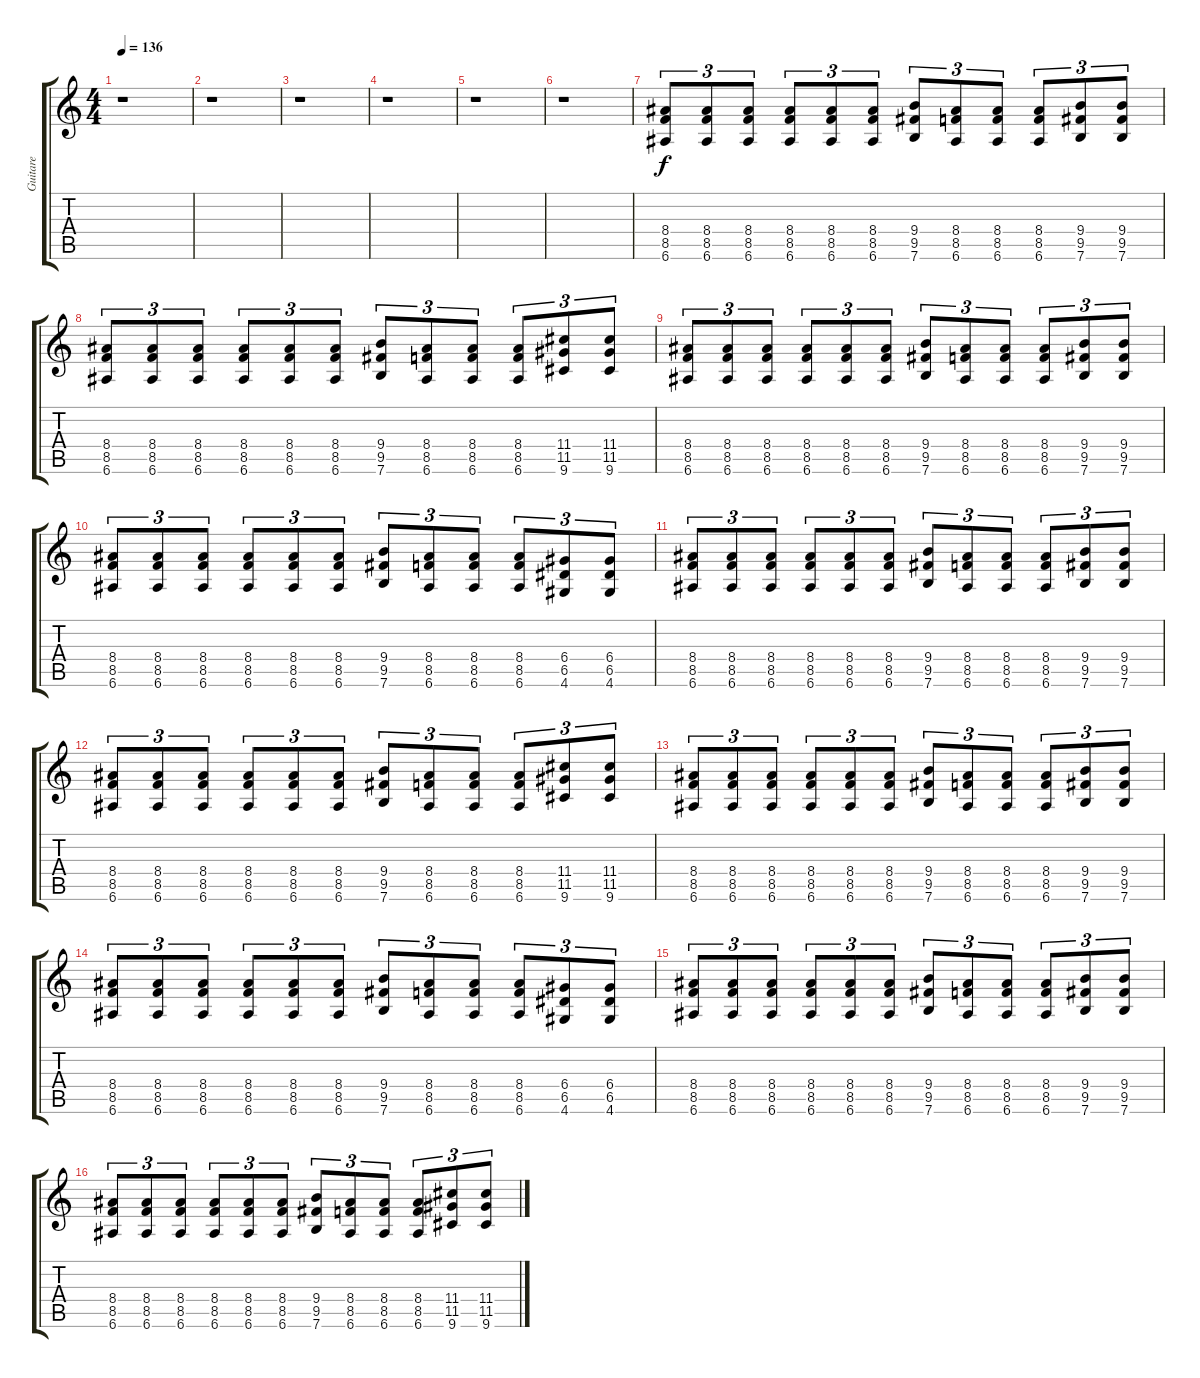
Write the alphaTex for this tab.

\track ("Guitare" "Guitare") {instrument distortionguitar}
\staff {score tabs}
\tuning (E4 B3 G3 D3 A2 E2) {hide}
\ts (4 4)
\tempo 136
\clef g2
\ks c
r.1{dy f} |
r.1 |
r.1 |
r.1 |
r.1 |
r.1 |
(8.4 8.5 6.6).8{tu (3 2)} (8.4 8.5 6.6).8{tu (3 2)} (8.4 8.5 6.6).8{tu (3 2)} (8.4 8.5 6.6).8{tu (3 2)} (8.4 8.5 6.6).8{tu (3 2)} (8.4 8.5 6.6).8{tu (3 2)} (9.4 9.5 7.6).8{tu (3 2)} (8.4 8.5 6.6).8{tu (3 2)} (8.4 8.5 6.6).8{tu (3 2)} (8.4 8.5 6.6).8{tu (3 2)} (9.4 9.5 7.6).8{tu (3 2)} (9.4 9.5 7.6).8{tu (3 2)} |
(8.4 8.5 6.6).8{tu (3 2)} (8.4 8.5 6.6).8{tu (3 2)} (8.4 8.5 6.6).8{tu (3 2)} (8.4 8.5 6.6).8{tu (3 2)} (8.4 8.5 6.6).8{tu (3 2)} (8.4 8.5 6.6).8{tu (3 2)} (9.4 9.5 7.6).8{tu (3 2)} (8.4 8.5 6.6).8{tu (3 2)} (8.4 8.5 6.6).8{tu (3 2)} (8.4 8.5 6.6).8{tu (3 2)} (11.4 11.5 9.6).8{tu (3 2)} (11.4 11.5 9.6).8{tu (3 2)} |
(8.4 8.5 6.6).8{tu (3 2)} (8.4 8.5 6.6).8{tu (3 2)} (8.4 8.5 6.6).8{tu (3 2)} (8.4 8.5 6.6).8{tu (3 2)} (8.4 8.5 6.6).8{tu (3 2)} (8.4 8.5 6.6).8{tu (3 2)} (9.4 9.5 7.6).8{tu (3 2)} (8.4 8.5 6.6).8{tu (3 2)} (8.4 8.5 6.6).8{tu (3 2)} (8.4 8.5 6.6).8{tu (3 2)} (9.4 9.5 7.6).8{tu (3 2)} (9.4 9.5 7.6).8{tu (3 2)} |
(8.4 8.5 6.6).8{tu (3 2)} (8.4 8.5 6.6).8{tu (3 2)} (8.4 8.5 6.6).8{tu (3 2)} (8.4 8.5 6.6).8{tu (3 2)} (8.4 8.5 6.6).8{tu (3 2)} (8.4 8.5 6.6).8{tu (3 2)} (9.4 9.5 7.6).8{tu (3 2)} (8.4 8.5 6.6).8{tu (3 2)} (8.4 8.5 6.6).8{tu (3 2)} (8.4 8.5 6.6).8{tu (3 2)} (6.4 6.5 4.6).8{tu (3 2)} (6.4 6.5 4.6).8{tu (3 2)} |
(8.4 8.5 6.6).8{tu (3 2)} (8.4 8.5 6.6).8{tu (3 2)} (8.4 8.5 6.6).8{tu (3 2)} (8.4 8.5 6.6).8{tu (3 2)} (8.4 8.5 6.6).8{tu (3 2)} (8.4 8.5 6.6).8{tu (3 2)} (9.4 9.5 7.6).8{tu (3 2)} (8.4 8.5 6.6).8{tu (3 2)} (8.4 8.5 6.6).8{tu (3 2)} (8.4 8.5 6.6).8{tu (3 2)} (9.4 9.5 7.6).8{tu (3 2)} (9.4 9.5 7.6).8{tu (3 2)} |
(8.4 8.5 6.6).8{tu (3 2)} (8.4 8.5 6.6).8{tu (3 2)} (8.4 8.5 6.6).8{tu (3 2)} (8.4 8.5 6.6).8{tu (3 2)} (8.4 8.5 6.6).8{tu (3 2)} (8.4 8.5 6.6).8{tu (3 2)} (9.4 9.5 7.6).8{tu (3 2)} (8.4 8.5 6.6).8{tu (3 2)} (8.4 8.5 6.6).8{tu (3 2)} (8.4 8.5 6.6).8{tu (3 2)} (11.4 11.5 9.6).8{tu (3 2)} (11.4 11.5 9.6).8{tu (3 2)} |
(8.4 8.5 6.6).8{tu (3 2)} (8.4 8.5 6.6).8{tu (3 2)} (8.4 8.5 6.6).8{tu (3 2)} (8.4 8.5 6.6).8{tu (3 2)} (8.4 8.5 6.6).8{tu (3 2)} (8.4 8.5 6.6).8{tu (3 2)} (9.4 9.5 7.6).8{tu (3 2)} (8.4 8.5 6.6).8{tu (3 2)} (8.4 8.5 6.6).8{tu (3 2)} (8.4 8.5 6.6).8{tu (3 2)} (9.4 9.5 7.6).8{tu (3 2)} (9.4 9.5 7.6).8{tu (3 2)} |
(8.4 8.5 6.6).8{tu (3 2)} (8.4 8.5 6.6).8{tu (3 2)} (8.4 8.5 6.6).8{tu (3 2)} (8.4 8.5 6.6).8{tu (3 2)} (8.4 8.5 6.6).8{tu (3 2)} (8.4 8.5 6.6).8{tu (3 2)} (9.4 9.5 7.6).8{tu (3 2)} (8.4 8.5 6.6).8{tu (3 2)} (8.4 8.5 6.6).8{tu (3 2)} (8.4 8.5 6.6).8{tu (3 2)} (6.4 6.5 4.6).8{tu (3 2)} (6.4 6.5 4.6).8{tu (3 2)} |
(8.4 8.5 6.6).8{tu (3 2)} (8.4 8.5 6.6).8{tu (3 2)} (8.4 8.5 6.6).8{tu (3 2)} (8.4 8.5 6.6).8{tu (3 2)} (8.4 8.5 6.6).8{tu (3 2)} (8.4 8.5 6.6).8{tu (3 2)} (9.4 9.5 7.6).8{tu (3 2)} (8.4 8.5 6.6).8{tu (3 2)} (8.4 8.5 6.6).8{tu (3 2)} (8.4 8.5 6.6).8{tu (3 2)} (9.4 9.5 7.6).8{tu (3 2)} (9.4 9.5 7.6).8{tu (3 2)} |
(8.4 8.5 6.6).8{tu (3 2)} (8.4 8.5 6.6).8{tu (3 2)} (8.4 8.5 6.6).8{tu (3 2)} (8.4 8.5 6.6).8{tu (3 2)} (8.4 8.5 6.6).8{tu (3 2)} (8.4 8.5 6.6).8{tu (3 2)} (9.4 9.5 7.6).8{tu (3 2)} (8.4 8.5 6.6).8{tu (3 2)} (8.4 8.5 6.6).8{tu (3 2)} (8.4 8.5 6.6).8{tu (3 2)} (11.4 11.5 9.6).8{tu (3 2)} (11.4 11.5 9.6).8{tu (3 2)}
